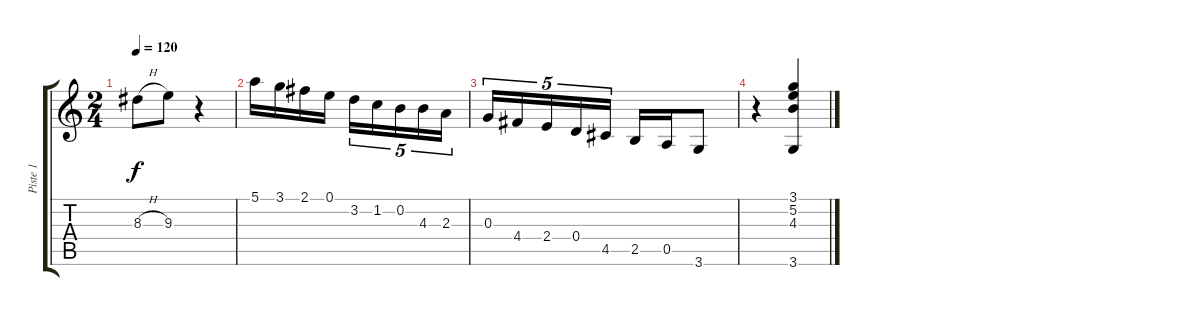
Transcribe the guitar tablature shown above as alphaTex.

\track ("Piste 1" "Piste 1") {instrument acousticguitarnylon}
\staff {score tabs}
\tuning (E4 B3 G3 D3 A2 E2) {hide}
\ts (2 4)
\tempo 120
\clef g2
\ks c
8.3{h}.8{dy f} 9.3.8 r.4 |
5.1.16 3.1.16 2.1.16 0.1.16 3.2.16{tu (5 4)} 1.2.16{tu (5 4)} 0.2.16{tu (5 4)} 4.3.16{tu (5 4)} 2.3.16{tu (5 4)} |
0.3.16{tu (5 4)} 4.4.16{tu (5 4)} 2.4.16{tu (5 4)} 0.4.16{tu (5 4)} 4.5.16{tu (5 4)} 2.5.16 0.5.16 3.6.8 |
r.4 (3.1 5.2 4.3 3.6).4
